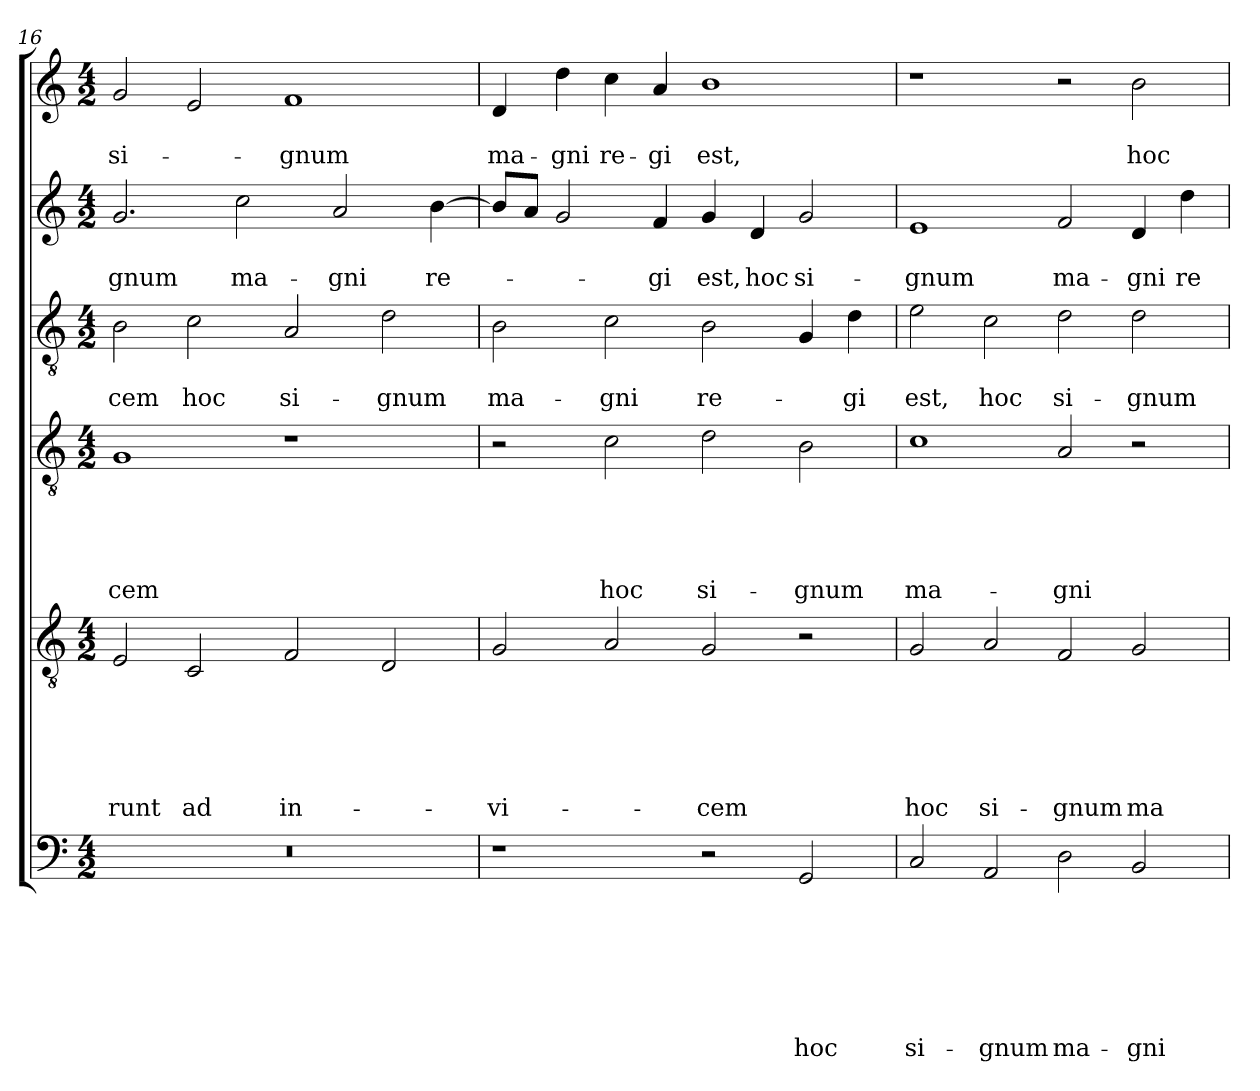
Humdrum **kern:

**kern	**text	**text	**text	**text	**text	**text	**text	**kern	**text	**text	**text	**text	**text	**text	**kern	**text	**text	**text	**text	**text	**kern	**text	**text	**kern	**text	**text	**kern	**text	**text
*part6	*part6	*part6	*part6	*part6	*part6	*part6	*part6	*part5	*part5	*part5	*part5	*part5	*part5	*part5	*part4	*part4	*part4	*part4	*part4	*part4	*part3	*part3	*part3	*part2	*part2	*part2	*part1	*part1	*part1
*staff6	*staff6	*staff6	*staff6	*staff6	*staff6	*staff6	*staff6	*staff5	*staff5	*staff5	*staff5	*staff5	*staff5	*staff5	*staff4	*staff4	*staff4	*staff4	*staff4	*staff4	*staff3	*staff3	*staff3	*staff2	*staff2	*staff2	*staff1	*staff1	*staff1
*clefF4	*	*	*	*	*	*	*	*clefGv2	*	*	*	*	*	*	*clefGv2	*	*	*	*	*	*clefGv2	*	*	*clefG2	*	*	*clefG2	*	*
*k[]	*	*	*	*	*	*	*	*k[]	*	*	*	*	*	*	*k[]	*	*	*	*	*	*k[]	*	*	*k[]	*	*	*k[]	*	*
*C:	*	*	*	*	*	*	*	*C:	*	*	*	*	*	*	*C:	*	*	*	*	*	*C:	*	*	*C:	*	*	*C:	*	*
*M4/2	*	*	*	*	*	*	*	*M4/2	*	*	*	*	*	*	*M4/2	*	*	*	*	*	*M4/2	*	*	*M4/2	*	*	*M4/2	*	*
=16	=16	=16	=16	=16	=16	=16	=16	=16	=16	=16	=16	=16	=16	=16	=16	=16	=16	=16	=16	=16	=16	=16	=16	=16	=16	=16	=16	=16	=16
!	!	!	!	!	!	!	!	!	!	!	!	!	!	!LO:LY:b	!	!	!	!	!	!LO:LY:b	!	!	!LO:LY:b	!	!	!LO:LY:b	!	!	!LO:LY:b
0r	.	.	.	.	.	.	.	2E/	.	.	.	.	.	-runt	1G	.	.	.	.	-cem	2B\	.	-cem	2.g/	.	-gnum	2g/	.	si-
!	!	!	!	!	!	!	!	!	!	!	!	!	!	!LO:LY:b	!	!	!	!	!	!	!	!	!LO:LY:b	!	!	!	!	!	!
.	.	.	.	.	.	.	.	2C/	.	.	.	.	.	ad	.	.	.	.	.	.	2c\	.	hoc	.	.	.	2e/	.	.
!	!	!	!	!	!	!	!	!	!	!	!	!	!	!	!	!	!	!	!	!	!	!	!	!	!	!LO:LY:b	!	!	!
.	.	.	.	.	.	.	.	.	.	.	.	.	.	.	.	.	.	.	.	.	.	.	.	2cc\	.	ma-	.	.	.
!	!	!	!	!	!	!	!	!	!	!	!	!	!	!LO:LY:b	!	!	!	!	!	!	!	!	!LO:LY:b	!	!	!	!	!	!LO:LY:b
.	.	.	.	.	.	.	.	2F/	.	.	.	.	.	in-	1r	.	.	.	.	.	2A/	.	si-	.	.	.	1f	.	-gnum
!	!	!	!	!	!	!	!	!	!	!	!	!	!	!	!	!	!	!	!	!	!	!	!	!	!	!LO:LY:b	!	!	!
.	.	.	.	.	.	.	.	.	.	.	.	.	.	.	.	.	.	.	.	.	.	.	.	2a/	.	-gni	.	.	.
!	!	!	!	!	!	!	!	!	!	!	!	!	!	!	!	!	!	!	!	!	!	!	!LO:LY:b	!	!	!	!	!	!
.	.	.	.	.	.	.	.	2D/	.	.	.	.	.	.	.	.	.	.	.	.	2d\	.	-gnum	.	.	.	.	.	.
!	!	!	!	!	!	!	!	!	!	!	!	!	!	!	!	!	!	!	!	!	!	!	!	!	!	!LO:LY:b	!	!	!
.	.	.	.	.	.	.	.	.	.	.	.	.	.	.	.	.	.	.	.	.	.	.	.	[4b\	.	re-	.	.	.
=17	=17	=17	=17	=17	=17	=17	=17	=17	=17	=17	=17	=17	=17	=17	=17	=17	=17	=17	=17	=17	=17	=17	=17	=17	=17	=17	=17	=17	=17
!	!	!	!	!	!	!	!	!	!	!	!	!	!	!LO:LY:b	!	!	!	!	!	!	!	!	!LO:LY:b	!	!	!	!	!	!LO:LY:b
1r	.	.	.	.	.	.	.	2G/	.	.	.	.	.	-vi-	2r	.	.	.	.	.	2B\	.	ma-	8b/L]	.	.	4d/	.	ma-
.	.	.	.	.	.	.	.	.	.	.	.	.	.	.	.	.	.	.	.	.	.	.	.	8a/J	.	.	.	.	.
!	!	!	!	!	!	!	!	!	!	!	!	!	!	!	!	!	!	!	!	!	!	!	!	!	!	!	!	!	!LO:LY:b
.	.	.	.	.	.	.	.	.	.	.	.	.	.	.	.	.	.	.	.	.	.	.	.	2g/	.	.	4dd\	.	-gni
!	!	!	!	!	!	!	!	!	!	!	!	!	!	!	!	!	!	!	!	!LO:LY:b	!	!	!LO:LY:b	!	!	!	!	!	!LO:LY:b
.	.	.	.	.	.	.	.	2A/	.	.	.	.	.	.	2c\	.	.	.	.	hoc	2c\	.	-gni	.	.	.	4cc\	.	re-
!	!	!	!	!	!	!	!	!	!	!	!	!	!	!	!	!	!	!	!	!	!	!	!	!	!	!LO:LY:b	!	!	!LO:LY:b
.	.	.	.	.	.	.	.	.	.	.	.	.	.	.	.	.	.	.	.	.	.	.	.	4f/	.	-gi	4a/	.	-gi
!	!	!	!	!	!	!	!	!	!	!	!	!	!	!LO:LY:b	!	!	!	!	!	!LO:LY:b	!	!	!LO:LY:b	!	!	!LO:LY:b	!	!	!LO:LY:b
2r	.	.	.	.	.	.	.	2G/	.	.	.	.	.	-cem	2d\	.	.	.	.	si-	2B\	.	re-	4g/	.	est,	1b	.	est,
!	!	!	!	!	!	!	!	!	!	!	!	!	!	!	!	!	!	!	!	!	!	!	!	!	!	!LO:LY:b	!	!	!
.	.	.	.	.	.	.	.	.	.	.	.	.	.	.	.	.	.	.	.	.	.	.	.	4d/	.	hoc	.	.	.
!	!	!	!	!	!	!	!LO:LY:b	!	!	!	!	!	!	!	!	!	!	!	!	!LO:LY:b	!	!	!	!	!	!LO:LY:b	!	!	!
2GG/	.	.	.	.	.	.	hoc	2r	.	.	.	.	.	.	2B\	.	.	.	.	-gnum	4G/	.	.	2g/	.	si-	.	.	.
!	!	!	!	!	!	!	!	!	!	!	!	!	!	!	!	!	!	!	!	!	!	!	!LO:LY:b	!	!	!	!	!	!
.	.	.	.	.	.	.	.	.	.	.	.	.	.	.	.	.	.	.	.	.	4d\	.	-gi	.	.	.	.	.	.
!!LO:LB:g=z
=18	=18	=18	=18	=18	=18	=18	=18	=18	=18	=18	=18	=18	=18	=18	=18	=18	=18	=18	=18	=18	=18	=18	=18	=18	=18	=18	=18	=18	=18
!	!	!	!	!	!	!	!LO:LY:b	!	!	!	!	!	!	!LO:LY:b	!	!	!	!	!	!LO:LY:b	!	!	!LO:LY:b	!	!	!LO:LY:b	!	!	!
2C/	.	.	.	.	.	.	si-	2G/	.	.	.	.	.	hoc	1c	.	.	.	.	ma-	2e\	.	est,	1e	.	-gnum	1r	.	.
!	!	!	!	!	!	!	!LO:LY:b	!	!	!	!	!	!	!LO:LY:b	!	!	!	!	!	!	!	!	!LO:LY:b	!	!	!	!	!	!
2AA/	.	.	.	.	.	.	-gnum	2A/	.	.	.	.	.	si-	.	.	.	.	.	.	2c\	.	hoc	.	.	.	.	.	.
!	!	!	!	!	!	!	!LO:LY:b	!	!	!	!	!	!	!LO:LY:b	!	!	!	!	!	!LO:LY:b	!	!	!LO:LY:b	!	!	!LO:LY:b	!	!	!
2D\	.	.	.	.	.	.	ma-	2F/	.	.	.	.	.	-gnum	2A/	.	.	.	.	-gni	2d\	.	si-	2f/	.	ma-	2r	.	.
!	!	!	!	!	!	!	!LO:LY:b	!	!	!	!	!	!	!LO:LY:b	!	!	!	!	!	!	!	!	!LO:LY:b	!	!	!LO:LY:b	!	!	!LO:LY:b
2BB/	.	.	.	.	.	.	-gni	2G/	.	.	.	.	.	ma-	2r	.	.	.	.	.	2d\	.	-gnum	4d/	.	-gni	2b\	.	hoc
!	!	!	!	!	!	!	!	!	!	!	!	!	!	!	!	!	!	!	!	!	!	!	!	!	!	!LO:LY:b	!	!	!
.	.	.	.	.	.	.	.	.	.	.	.	.	.	.	.	.	.	.	.	.	.	.	.	4dd\	.	re-	.	.	.
=	=	=	=	=	=	=	=	=	=	=	=	=	=	=	=	=	=	=	=	=	=	=	=	=	=	=	=	=	=
*-	*-	*-	*-	*-	*-	*-	*-	*-	*-	*-	*-	*-	*-	*-	*-	*-	*-	*-	*-	*-	*-	*-	*-	*-	*-	*-	*-	*-	*-
